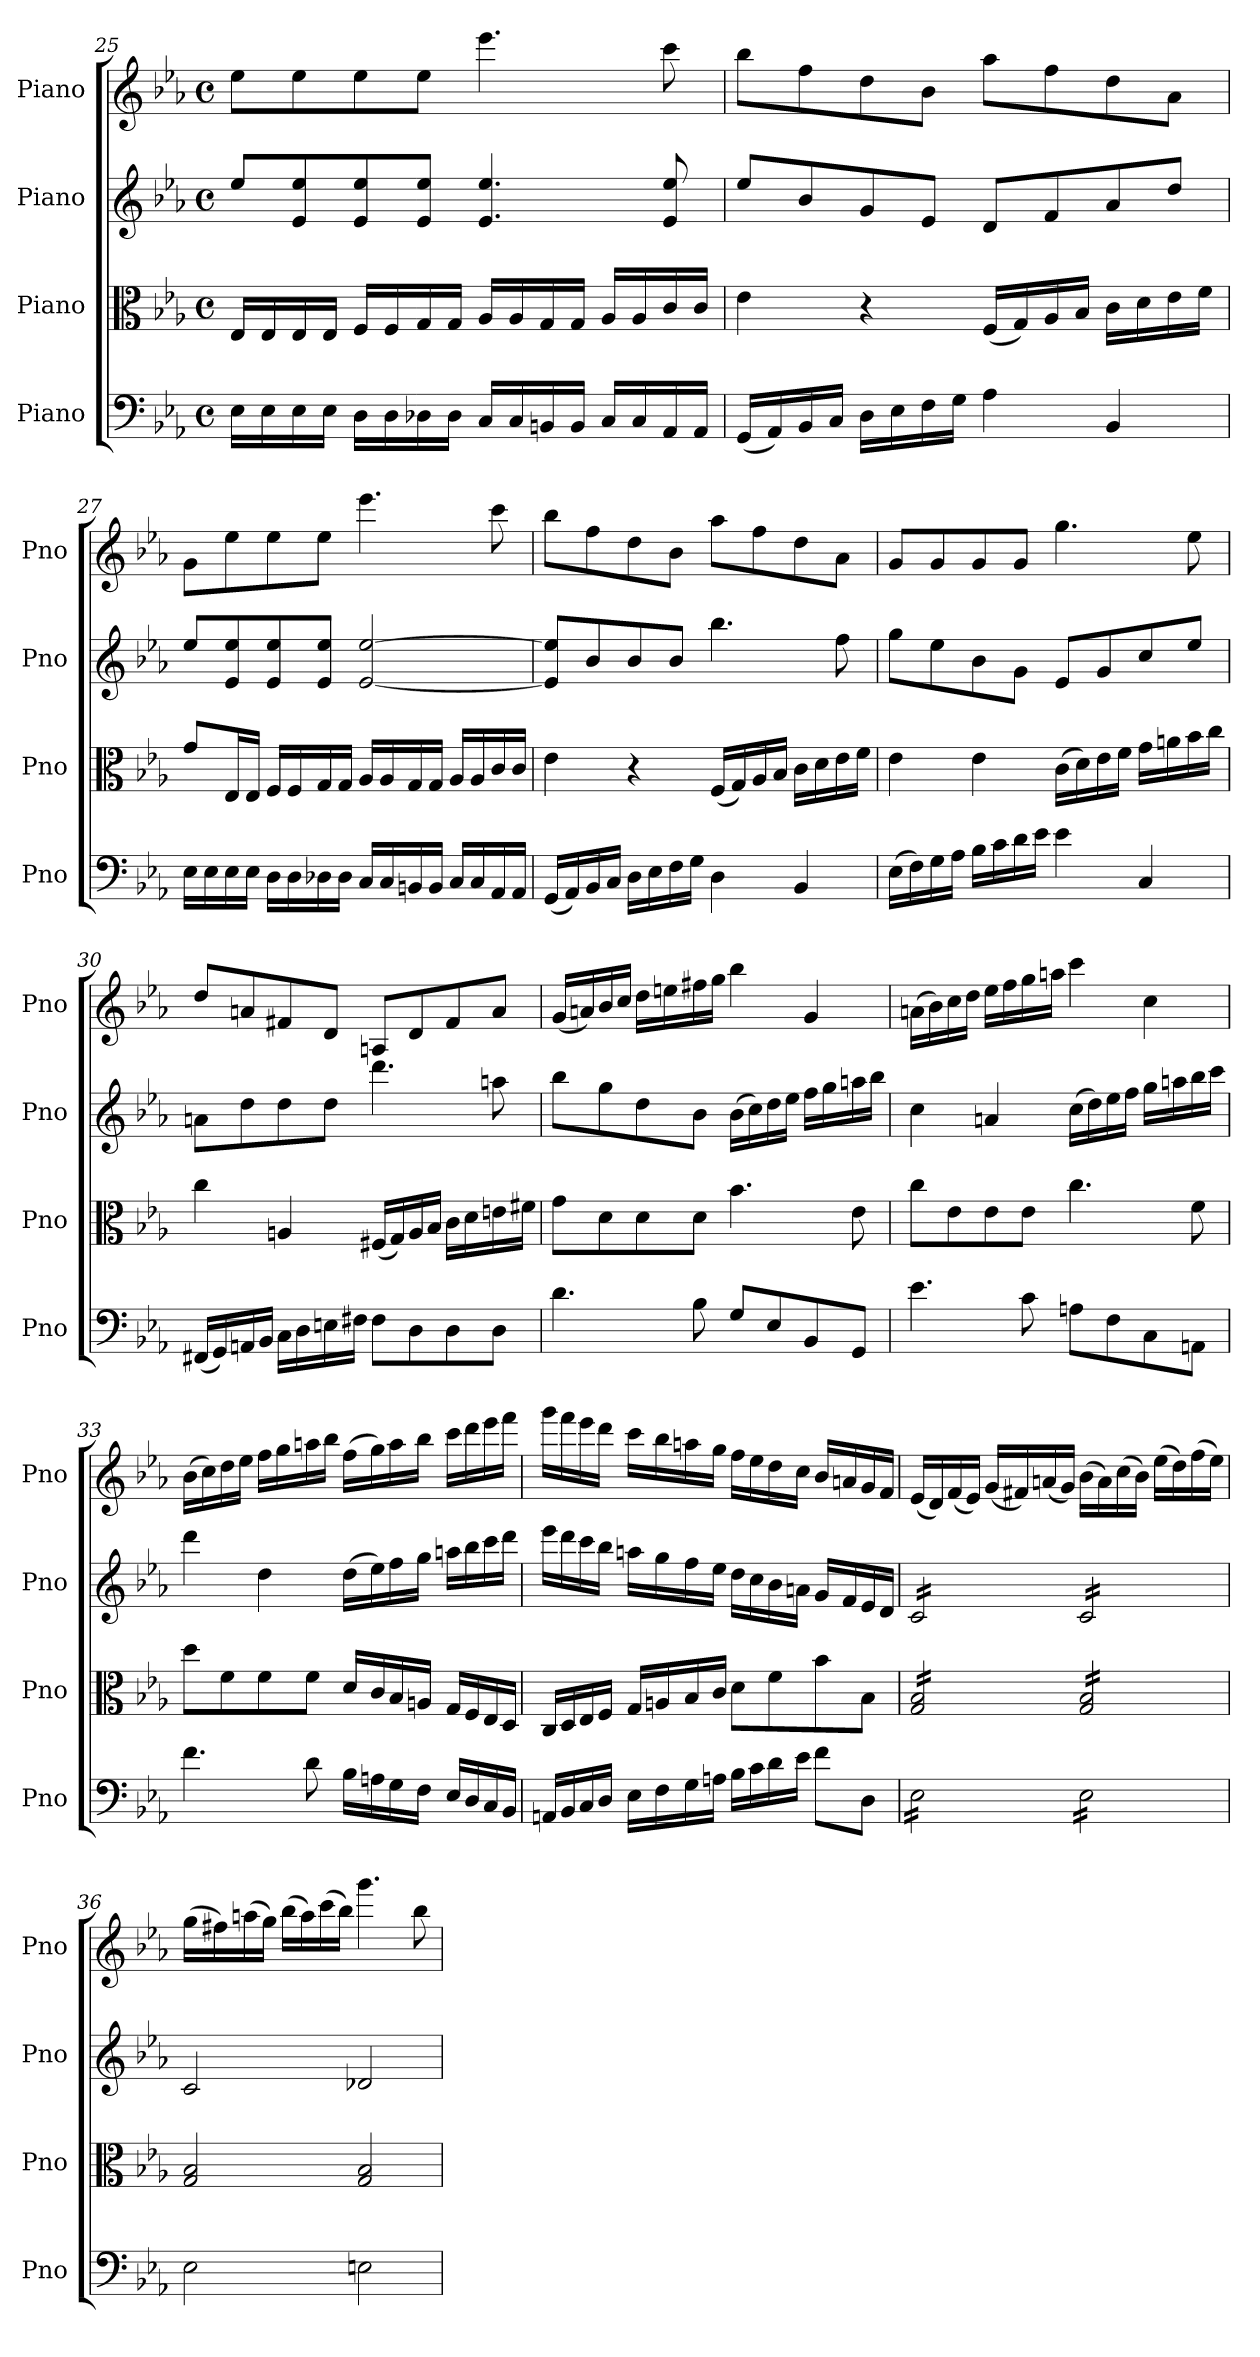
**kern	**kern	**kern	**kern
*part4	*part3	*part2	*part1
*staff4	*staff3	*staff2	*staff1
*I"Piano	*I"Piano	*I"Piano	*I"Piano
*I'Pno	*I'Pno	*I'Pno	*I'Pno
!!LO:LB:g=z
*clefF4	*clefC3	*clefG2	*clefG2
*k[b-e-a-]	*k[b-e-a-]	*k[b-e-a-]	*k[b-e-a-]
*M4/4	*M4/4	*M4/4	*M4/4
*met(c)	*met(c)	*met(c)	*met(c)
=25	=25	=25	=25
16E-\LL	16E-/LL	8ee-/L	8ee-\L
16E-\	16E-/	.	.
16E-\	16E-/	8e-/ 8ee-/	8ee-\
16E-\JJ	16E-/JJ	.	.
16D\LL	16F/LL	8e-/ 8ee-/	8ee-\
16D\	16F/	.	.
16D-X\	16G/	8e-/ 8ee-/J	8ee-\J
16D-\JJ	16G/JJ	.	.
16C/LL	16A-/LL	4.e-/ 4.ee-/	4.eee-\
16C/	16A-/	.	.
16BBn/	16G/	.	.
16BB/JJ	16G/JJ	.	.
16C/LL	16A-/LL	.	.
16C/	16A-/	.	.
16AA-/	16c/	8e-/ 8ee-/	8ccc\
16AA-/JJ	16c/JJ	.	.
=26	=26	=26	=26
(16GG/LL	4e-\	8ee-/L	8bb-\L
16AA-/)	.	.	.
16BB-/	.	8b-/	8ff\
16C/JJ	.	.	.
16D\LL	4r	8g/	8dd\
16E-\	.	.	.
16F\	.	8e-/J	8b-\J
16G\JJ	.	.	.
4A-\	(16F/LL	8d/L	8aa-\L
.	16G/)	.	.
.	16A-/	8f/	8ff\
.	16B-/JJ	.	.
4BB-/	16c\LL	8a-/	8dd\
.	16d\	.	.
.	16e-\	8dd/J	8a-\J
.	16f\JJ	.	.
=27	=27	=27	=27
16E-\LL	8g/L	8ee-/L	8g\L
16E-\	.	.	.
16E-\	16E-/L	8e-/ 8ee-/	8ee-\
16E-\JJ	16E-/JJ	.	.
16D\LL	16F/LL	8e-/ 8ee-/	8ee-\
16D\	16F/	.	.
16D-X\	16G/	8e-/ 8ee-/J	8ee-\J
16D-\JJ	16G/JJ	.	.
16C/LL	16A-/LL	[2e-/ [2ee-/	4.eee-\
16C/	16A-/	.	.
16BBn/	16G/	.	.
16BB/JJ	16G/JJ	.	.
16C/LL	16A-/LL	.	.
16C/	16A-/	.	.
16AA-/	16c/	.	8ccc\
16AA-/JJ	16c/JJ	.	.
=28	=28	=28	=28
(16GG/LL	4e-\	8e-/] 8ee-/]L	8bb-\L
16AA-/)	.	.	.
16BB-/	.	8b-/	8ff\
16C/JJ	.	.	.
16D\LL	4r	8b-/	8dd\
16E-\	.	.	.
16F\	.	8b-/J	8b-\J
16G\JJ	.	.	.
4D\	(16F/LL	4.bb-\	8aa-\L
.	16G/)	.	.
.	16A-/	.	8ff\
.	16B-/JJ	.	.
4BB-/	16c\LL	.	8dd\
.	16d\	.	.
.	16e-\	8ff\	8a-\J
.	16f\JJ	.	.
!!LO:LB:g=z
=29	=29	=29	=29
(16E-\LL	4e-\	8gg\L	8g/L
16F\)	.	.	.
16G\	.	8ee-\	8g/
16A-\JJ	.	.	.
16B-\LL	4e-\	8b-\	8g/
16c\	.	.	.
16d\	.	8g\J	8g/J
16e-\JJ	.	.	.
4e-\	(16c\LL	8e-/L	4.gg\
.	16d\)	.	.
.	16e-\	8g/	.
.	16f\JJ	.	.
4C/	16g\LL	8cc/	.
.	16an\	.	.
.	16b-\	8ee-/J	8ee-\
.	16cc\JJ	.	.
=30	=30	=30	=30
(16FF#X/LL	4cc\	8an\L	8dd/L
16GG/)	.	.	.
16AAn/	.	8dd\	8an/
16BB-/JJ	.	.	.
16C\LL	4An/	8dd\	8f#X/
16D\	.	.	.
16En\	.	8dd\J	8d/J
16F#X\JJ	.	.	.
8F#\L	(16F#X/LL	4.ddd\	8An/L
.	16G/)	.	.
8D\	16A/	.	8d/
.	16B-/JJ	.	.
8D\	16c\LL	.	8f#/
.	16d\	.	.
8D\J	16en\	8aan\	8a/J
.	16f#X\JJ	.	.
=31	=31	=31	=31
4.d\	8g\L	8bb-\L	(16g/LL
.	.	.	16an/)
.	8d\	8gg\	16b-/
.	.	.	16cc/JJ
.	8d\	8dd\	16dd\LL
.	.	.	16een\
8B-\	8d\J	8b-\J	16ff#X\
.	.	.	16gg\JJ
8G/L	4.b-\	(16b-\LL	4bb-\
.	.	16cc\)	.
8E-/	.	16dd\	.
.	.	16ee-\JJ	.
8BB-/	.	16ff\LL	4g/
.	.	16gg\	.
8GG/J	8e-\	16aan\	.
.	.	16bb-\JJ	.
!!LO:PB:g=z
=32	=32	=32	=32
4.e-\	8cc\L	4cc\	(16an\LL
.	.	.	16b-\)
.	8e-\	.	16cc\
.	.	.	16dd\JJ
.	8e-\	4an/	16ee-\LL
.	.	.	16ff\
8c\	8e-\J	.	16gg\
.	.	.	16aan\JJ
8An\L	4.cc\	(16cc\LL	4ccc\
.	.	16dd\)	.
8F\	.	16ee-\	.
.	.	16ff\JJ	.
8C\	.	16gg\LL	4cc\
.	.	16aan\	.
8AAn\J	8f\	16bb-\	.
.	.	16ccc\JJ	.
=33	=33	=33	=33
4.f\	8dd\L	4ddd\	(16b-\LL
.	.	.	16cc\)
.	8f\	.	16dd\
.	.	.	16ee-\JJ
.	8f\	4dd\	16ff\LL
.	.	.	16gg\
8d\	8f\J	.	16aan\
.	.	.	16bb-\JJ
16B-\LL	16d/LL	(16dd\LL	(16ff\LL
16An\	16c/	16ee-\)	16gg\)
16G\	16B-/	16ff\	16aa\
16F\JJ	16An/JJ	16gg\JJ	16bb-\JJ
16E-/LL	16G/LL	16aan\LL	16ccc\LL
16D/	16F/	16bb-\	16ddd\
16C/	16E-/	16ccc\	16eee-\
16BB-/JJ	16D/JJ	16ddd\JJ	16fff\JJ
=34	=34	=34	=34
16AAn/LL	16C/LL	16eee-\LL	16ggg\LL
16BB-/	16D/	16ddd\	16fff\
16C/	16E-/	16ccc\	16eee-\
16D/JJ	16F/JJ	16bb-\JJ	16ddd\JJ
16E-\LL	16G/LL	16aan\LL	16ccc\LL
16F\	16An/	16gg\	16bb-\
16G\	16B-/	16ff\	16aan\
16An\JJ	16c/JJ	16ee-\JJ	16gg\JJ
16B-\LL	8d\L	16dd\LL	16ff\LL
16c\	.	16cc\	16ee-\
16d\	8f\	16b-\	16dd\
16e-\JJ	.	16an\JJ	16cc\JJ
8f\L	8b-\	16g/LL	16b-/LL
.	.	16f/	16an/
8D\J	8B-\J	16e-/	16g/
.	.	16d/JJ	16f/JJ
!!LO:LB:g=z
=35	=35	=35	=35
*tremolo	*	*	*
*	*tremolo	*	*
*	*	*tremolo	*
16E-\LL	16G/ 16B-/LL	16c/LL	(16e-/LL
16E-\	16G/ 16B-/	16c/	16d/)
16E-\	16G/ 16B-/	16c/	(16f/
16E-\	16G/ 16B-/	16c/	16e-/JJ)
16E-\	16G/ 16B-/	16c/	(16g/LL
16E-\	16G/ 16B-/	16c/	16f#X/)
16E-\	16G/ 16B-/	16c/	(16an/
16E-\JJ	16G/ 16B-/JJ	16c/JJ	16g/JJ)
16E-\LL	16G/ 16B-/LL	16c/LL	(16b-\LL
16E-\	16G/ 16B-/	16c/	16a\)
16E-\	16G/ 16B-/	16c/	(16cc\
16E-\	16G/ 16B-/	16c/	16b-\JJ)
16E-\	16G/ 16B-/	16c/	(16ee-\LL
16E-\	16G/ 16B-/	16c/	16dd\)
16E-\	16G/ 16B-/	16c/	(16ff\
16E-\JJ	16G/ 16B-/JJ	16c/JJ	16ee-\JJ)
*	*	*Xtremolo	*
*	*Xtremolo	*	*
*Xtremolo	*	*	*
=36	=36	=36	=36
2E-\	2G/ 2B-/	2c/	(16gg\LL
.	.	.	16ff#X\)
.	.	.	(16aan\
.	.	.	16gg\JJ)
.	.	.	(16bb-\LL
.	.	.	16aa\)
.	.	.	(16ccc\
.	.	.	16bb-\JJ)
2En\	2G/ 2B-/	2d-X/	4.ggg\
.	.	.	8bb-\
=	=	=	=
*-	*-	*-	*-
